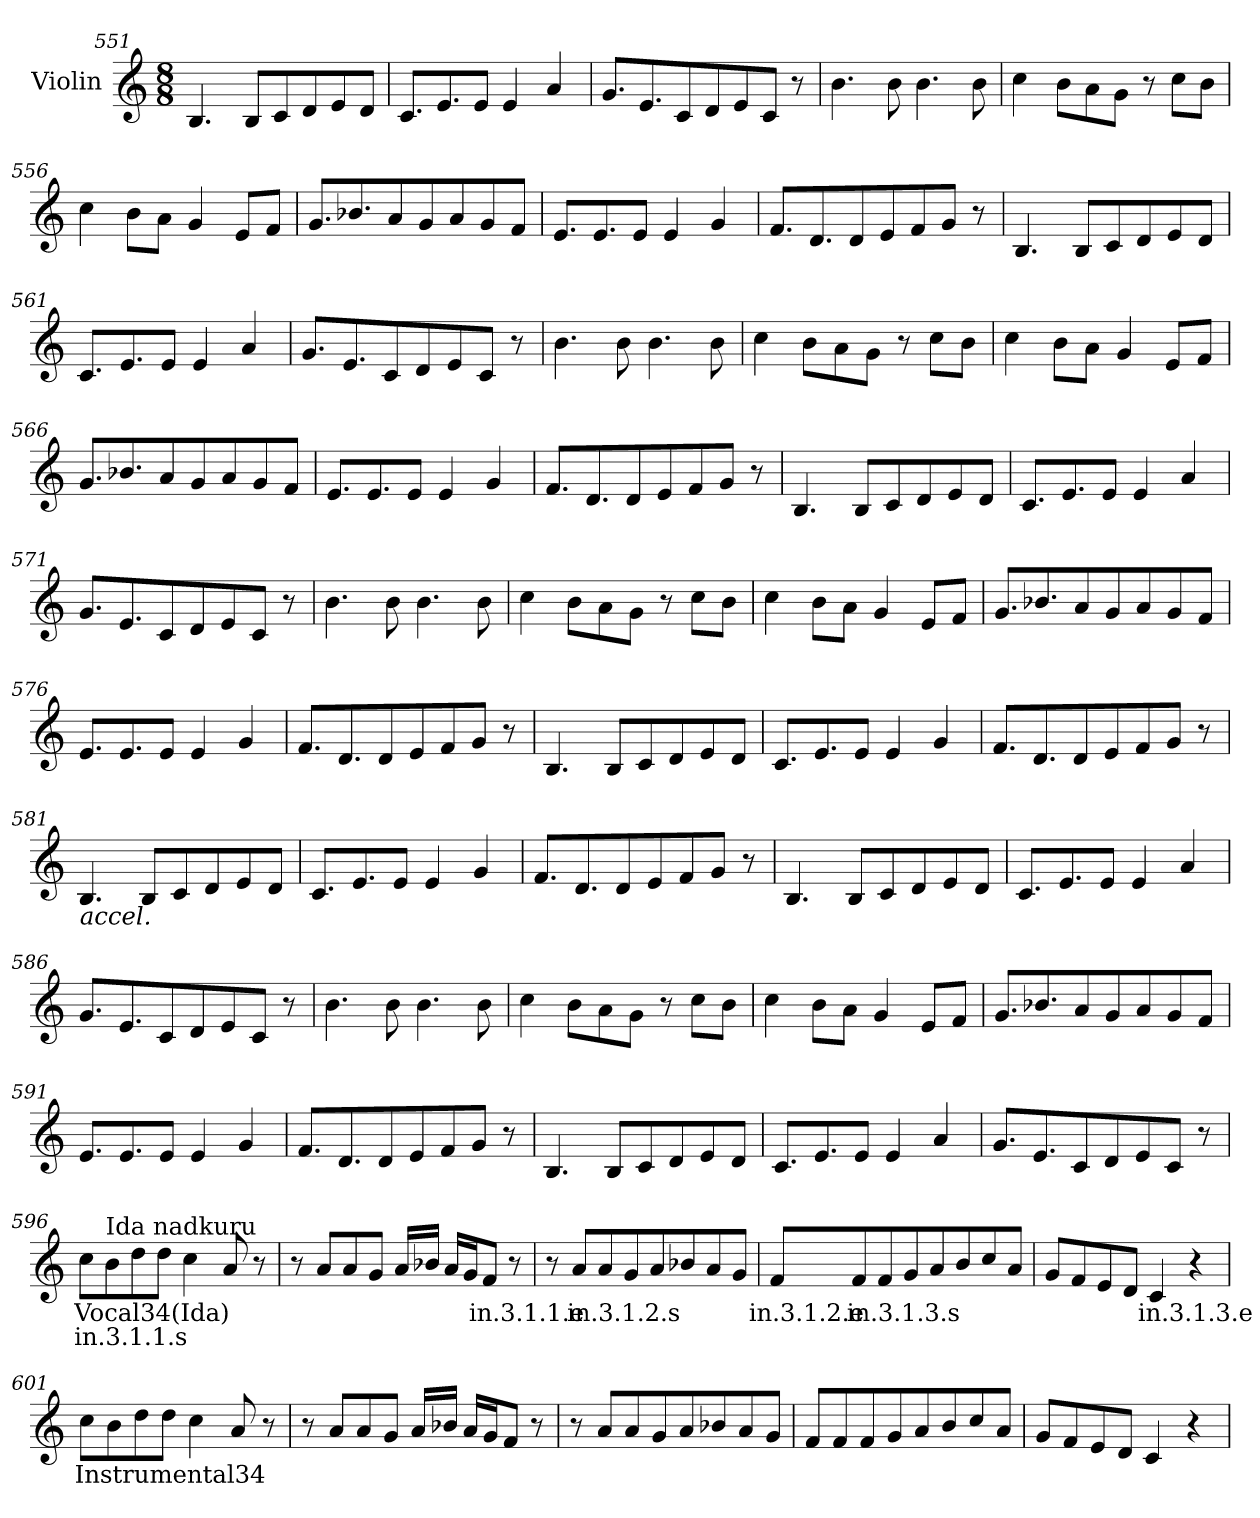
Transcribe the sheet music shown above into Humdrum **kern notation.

**kern	**text	**text
*part1	*part1	*part1
*staff1	*staff1	*staff1
*I"Violin	*	*
*clefG2	*	*
*k[]	*	*
*M8/8	*	*
=551	=551	=551
4.B/	.	.
8B/L	.	.
8c/	.	.
8d/	.	.
8e/	.	.
8d/J	.	.
=552	=552	=552
8.c/L	.	.
8.e/	.	.
8e/J	.	.
4e/	.	.
4a/	.	.
=553	=553	=553
8.g/L	.	.
8.e/	.	.
8c/	.	.
8d/	.	.
8e/	.	.
8c/J	.	.
8r	.	.
=554	=554	=554
4.b\	.	.
8b\	.	.
4.b\	.	.
8b\	.	.
!!LO:LB:g=z
=555	=555	=555
4cc\	.	.
8b\L	.	.
8a\	.	.
8g\J	.	.
8r	.	.
8cc\L	.	.
8b\J	.	.
=556	=556	=556
4cc\	.	.
8b\L	.	.
8a\J	.	.
4g/	.	.
8e/L	.	.
8f/J	.	.
=557	=557	=557
8.g/L	.	.
8.b-X/	.	.
8a/	.	.
8g/	.	.
8a/	.	.
8g/	.	.
8f/J	.	.
=558	=558	=558
8.e/L	.	.
8.e/	.	.
8e/J	.	.
4e/	.	.
4g/	.	.
!!LO:LB:g=z
=559	=559	=559
8.f/L	.	.
8.d/	.	.
8d/	.	.
8e/	.	.
8f/	.	.
8g/J	.	.
8r	.	.
=560	=560	=560
4.B/	.	.
8B/L	.	.
8c/	.	.
8d/	.	.
8e/	.	.
8d/J	.	.
=561	=561	=561
8.c/L	.	.
8.e/	.	.
8e/J	.	.
4e/	.	.
4a/	.	.
=562	=562	=562
8.g/L	.	.
8.e/	.	.
8c/	.	.
8d/	.	.
8e/	.	.
8c/J	.	.
8r	.	.
=563	=563	=563
4.b\	.	.
8b\	.	.
4.b\	.	.
8b\	.	.
!!LO:LB:g=z
=564	=564	=564
4cc\	.	.
8b\L	.	.
8a\	.	.
8g\J	.	.
8r	.	.
8cc\L	.	.
8b\J	.	.
=565	=565	=565
4cc\	.	.
8b\L	.	.
8a\J	.	.
4g/	.	.
8e/L	.	.
8f/J	.	.
=566	=566	=566
8.g/L	.	.
8.b-X/	.	.
8a/	.	.
8g/	.	.
8a/	.	.
8g/	.	.
8f/J	.	.
=567	=567	=567
8.e/L	.	.
8.e/	.	.
8e/J	.	.
4e/	.	.
4g/	.	.
=568	=568	=568
8.f/L	.	.
8.d/	.	.
8d/	.	.
8e/	.	.
8f/	.	.
8g/J	.	.
8r	.	.
!!LO:LB:g=z
=569	=569	=569
4.B/	.	.
8B/L	.	.
8c/	.	.
8d/	.	.
8e/	.	.
8d/J	.	.
=570	=570	=570
8.c/L	.	.
8.e/	.	.
8e/J	.	.
4e/	.	.
4a/	.	.
=571	=571	=571
8.g/L	.	.
8.e/	.	.
8c/	.	.
8d/	.	.
8e/	.	.
8c/J	.	.
8r	.	.
=572	=572	=572
4.b\	.	.
8b\	.	.
4.b\	.	.
8b\	.	.
!!LO:PB:g=z
=573	=573	=573
4cc\	.	.
8b\L	.	.
8a\	.	.
8g\J	.	.
8r	.	.
8cc\L	.	.
8b\J	.	.
=574	=574	=574
4cc\	.	.
8b\L	.	.
8a\J	.	.
4g/	.	.
8e/L	.	.
8f/J	.	.
=575	=575	=575
8.g/L	.	.
8.b-X/	.	.
8a/	.	.
8g/	.	.
8a/	.	.
8g/	.	.
8f/J	.	.
=576	=576	=576
8.e/L	.	.
8.e/	.	.
8e/J	.	.
4e/	.	.
4g/	.	.
!!LO:LB:g=z
=577	=577	=577
8.f/L	.	.
8.d/	.	.
8d/	.	.
8e/	.	.
8f/	.	.
8g/J	.	.
8r	.	.
=578	=578	=578
4.B/	.	.
8B/L	.	.
8c/	.	.
8d/	.	.
8e/	.	.
8d/J	.	.
=579	=579	=579
8.c/L	.	.
8.e/	.	.
8e/J	.	.
4e/	.	.
4g/	.	.
=580	=580	=580
8.f/L	.	.
8.d/	.	.
8d/	.	.
8e/	.	.
8f/	.	.
8g/J	.	.
8r	.	.
!!LO:LB:g=z
=581	=581	=581
!LO:TX:b:i:t=accel.	!	!
4.B/	.	.
8B/L	.	.
8c/	.	.
8d/	.	.
8e/	.	.
8d/J	.	.
=582	=582	=582
8.c/L	.	.
8.e/	.	.
8e/J	.	.
4e/	.	.
4g/	.	.
=583	=583	=583
8.f/L	.	.
8.d/	.	.
8d/	.	.
8e/	.	.
8f/	.	.
8g/J	.	.
8r	.	.
=584	=584	=584
4.B/	.	.
8B/L	.	.
8c/	.	.
8d/	.	.
8e/	.	.
8d/J	.	.
!!LO:LB:g=z
=585	=585	=585
8.c/L	.	.
8.e/	.	.
8e/J	.	.
4e/	.	.
4a/	.	.
=586	=586	=586
8.g/L	.	.
8.e/	.	.
8c/	.	.
8d/	.	.
8e/	.	.
8c/J	.	.
8r	.	.
=587	=587	=587
4.b\	.	.
8b\	.	.
4.b\	.	.
8b\	.	.
=588	=588	=588
4cc\	.	.
8b\L	.	.
8a\	.	.
8g\J	.	.
8r	.	.
8cc\L	.	.
8b\J	.	.
=589	=589	=589
4cc\	.	.
8b\L	.	.
8a\J	.	.
4g/	.	.
8e/L	.	.
8f/J	.	.
!!LO:LB:g=z
=590	=590	=590
8.g/L	.	.
8.b-X/	.	.
8a/	.	.
8g/	.	.
8a/	.	.
8g/	.	.
8f/J	.	.
=591	=591	=591
8.e/L	.	.
8.e/	.	.
8e/J	.	.
4e/	.	.
4g/	.	.
=592	=592	=592
8.f/L	.	.
8.d/	.	.
8d/	.	.
8e/	.	.
8f/	.	.
8g/J	.	.
8r	.	.
=593	=593	=593
4.B/	.	.
8B/L	.	.
8c/	.	.
8d/	.	.
8e/	.	.
8d/J	.	.
!!LO:LB:g=z
=594	=594	=594
8.c/L	.	.
8.e/	.	.
8e/J	.	.
4e/	.	.
4a/	.	.
=595	=595	=595
8.g/L	.	.
8.e/	.	.
8c/	.	.
8d/	.	.
8e/	.	.
8c/J	.	.
8r	.	.
=596	=596	=596
*MM100	*	*
!	!LO:LY:b	!LO:LY:b
8cc\L	Vocal34(Ida)	in.3.1.1.s
!LO:TX:a:t=Ida nadkuru	!	!
8b\	.	.
8dd\	.	.
8dd\J	.	.
4cc\	.	.
8a/	.	.
8r	.	.
=597	=597	=597
8r	.	.
8a/L	.	.
8a/	.	.
8g/J	.	.
16a/LL	.	.
16b-X/JJ	.	.
16a/LL	.	.
16g/J	.	.
!	!LO:LY:b	!
8f/J	in.3.1.1.e	.
8r	.	.
!!LO:LB:g=z
=598	=598	=598
8r	.	.
!	!LO:LY:b	!
8a/L	in.3.1.2.s	.
8a/	.	.
8g/	.	.
8a/	.	.
8b-X/	.	.
8a/	.	.
8g/J	.	.
=599	=599	=599
!	!LO:LY:b	!
8f/L	in.3.1.2.e	.
!	!LO:LY:b	!
8f/	in.3.1.3.s	.
8f/	.	.
8g/	.	.
8a/	.	.
8b/	.	.
8cc/	.	.
8a/J	.	.
=600	=600	=600
8g/L	.	.
8f/	.	.
8e/	.	.
8d/J	.	.
!	!LO:LY:b	!
4c/	in.3.1.3.e	.
4r	.	.
!!LO:LB:g=z
=601	=601	=601
!	!LO:LY:b	!
8cc\L	Instrumental34	.
8b\	.	.
8dd\	.	.
8dd\J	.	.
4cc\	.	.
8a/	.	.
8r	.	.
=602	=602	=602
8r	.	.
8a/L	.	.
8a/	.	.
8g/J	.	.
16a/LL	.	.
16b-X/JJ	.	.
16a/LL	.	.
16g/J	.	.
8f/J	.	.
8r	.	.
=603	=603	=603
8r	.	.
8a/L	.	.
8a/	.	.
8g/	.	.
8a/	.	.
8b-X/	.	.
8a/	.	.
8g/J	.	.
=604	=604	=604
8f/L	.	.
8f/	.	.
8f/	.	.
8g/	.	.
8a/	.	.
8b/	.	.
8cc/	.	.
8a/J	.	.
!!LO:LB:g=z
=605	=605	=605
8g/L	.	.
8f/	.	.
8e/	.	.
8d/J	.	.
4c/	.	.
4r	.	.
=	=	=
*-	*-	*-
